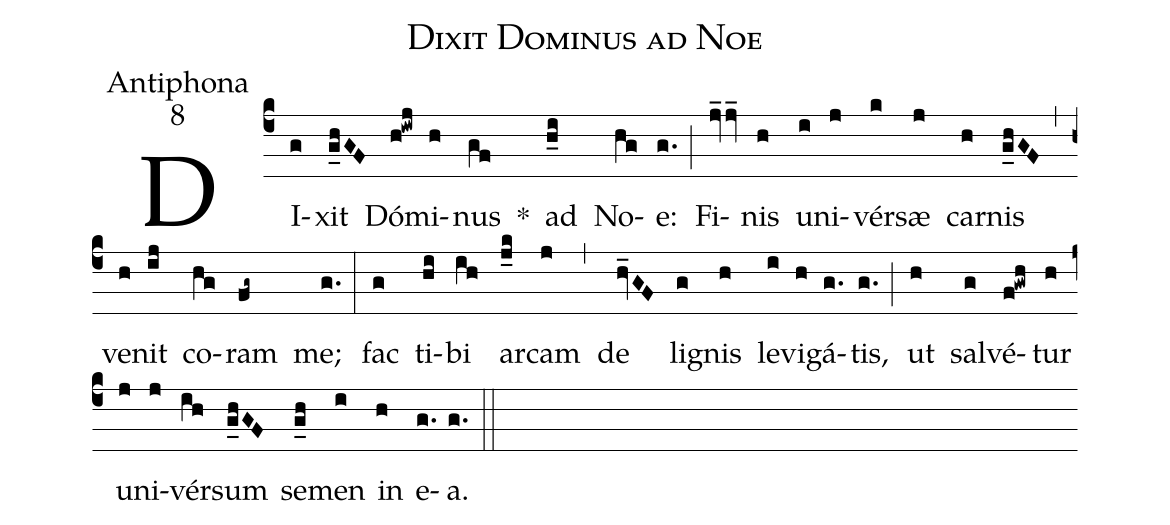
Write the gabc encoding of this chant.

name:Dixit Dominus ad Noe;
office-part:Antiphona;
mode:8;
%%
(c4)
DI(g)xit(g_hGF) Dó(h!iwj)mi(h)nus(gf) *()
ad(h_i) No(hg)e:(g.) (;)
Fi(jv_jv_)nis(h) u(i)ni(j)vér(k)sæ(j) car(h)nis(g_hGF) (,)
ve(h)nit(ij) co(hg)ram(fg~) me;(g.) (:)
fac(g) ti(hi)bi(ih) ar(j_k)cam(j) (,)
de(hv_GF) li(g)gnis(h) le(i)vi(h)gá(g.)tis,(g.) (;)
ut(h) sal(g)vé(f!gwh)tur(h) u(j)ni(j)vér(ih)sum(g_hGF) se(g_h)men(i) in(h) e(g.)a.(g.) (::)
